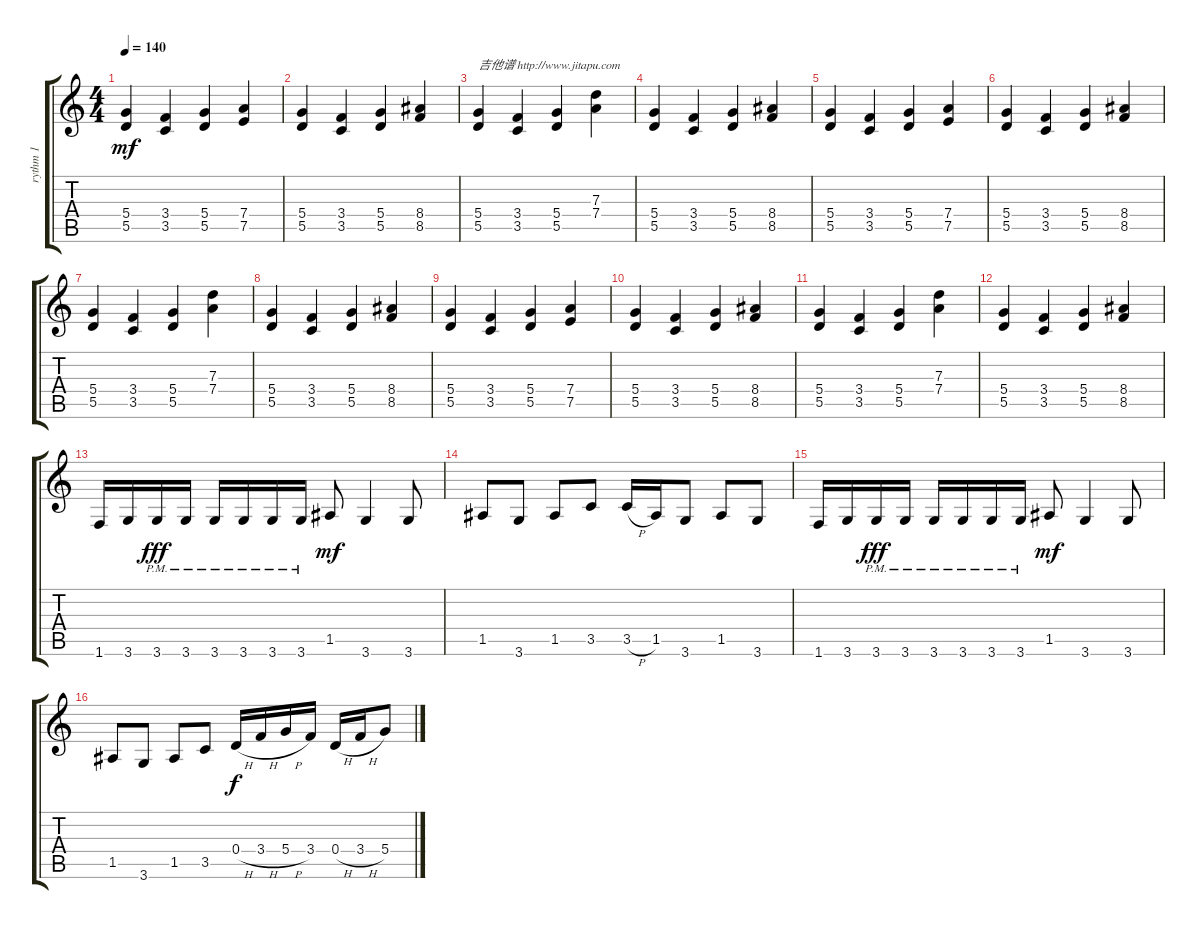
\track ("rythm 1" "rythm 1") {instrument distortionguitar}
\staff {score tabs}
\tuning (E4 B3 G3 D3 A2 E2) {hide}
\ts (4 4)
\tempo 140
\clef g2
\ks c
(5.4 5.5).4{dy mf} (3.4 3.5).4 (5.4 5.5).4 (7.4 7.5).4 |
(5.4 5.5).4 (3.4 3.5).4 (5.4 5.5).4 (8.4 8.5).4 |
(5.4 5.5).4{txt "吉他谱 http://www.jitapu.com"} (3.4 3.5).4 (5.4 5.5).4 (7.3 7.4).4 |
(5.4 5.5).4 (3.4 3.5).4 (5.4 5.5).4 (8.4 8.5).4 |
(5.4 5.5).4 (3.4 3.5).4 (5.4 5.5).4 (7.4 7.5).4 |
(5.4 5.5).4 (3.4 3.5).4 (5.4 5.5).4 (8.4 8.5).4 |
(5.4 5.5).4 (3.4 3.5).4 (5.4 5.5).4 (7.3 7.4).4 |
(5.4 5.5).4 (3.4 3.5).4 (5.4 5.5).4 (8.4 8.5).4 |
(5.4 5.5).4 (3.4 3.5).4 (5.4 5.5).4 (7.4 7.5).4 |
(5.4 5.5).4 (3.4 3.5).4 (5.4 5.5).4 (8.4 8.5).4 |
(5.4 5.5).4 (3.4 3.5).4 (5.4 5.5).4 (7.3 7.4).4 |
(5.4 5.5).4 (3.4 3.5).4 (5.4 5.5).4 (8.4 8.5).4 |
1.6.16 3.6.16 3.6{pm}.16{dy fff} 3.6{pm}.16 3.6{pm}.16 3.6{pm}.16 3.6{pm}.16 3.6{pm}.16 1.5.8{dy mf} 3.6.4 3.6.8 |
1.5.8 3.6.8 1.5.8 3.5.8 3.5{h}.16 1.5.16 3.6.8 1.5.8 3.6.8 |
1.6.16 3.6.16 3.6{pm}.16{dy fff} 3.6{pm}.16 3.6{pm}.16 3.6{pm}.16 3.6{pm}.16 3.6{pm}.16 1.5.8{dy mf} 3.6.4 3.6.8 |
1.5.8 3.6.8 1.5.8 3.5.8 0.4{h}.16{dy f} 3.4{h}.16 5.4{h}.16 3.4.16 0.4{h}.16 3.4{h}.16 5.4.8
